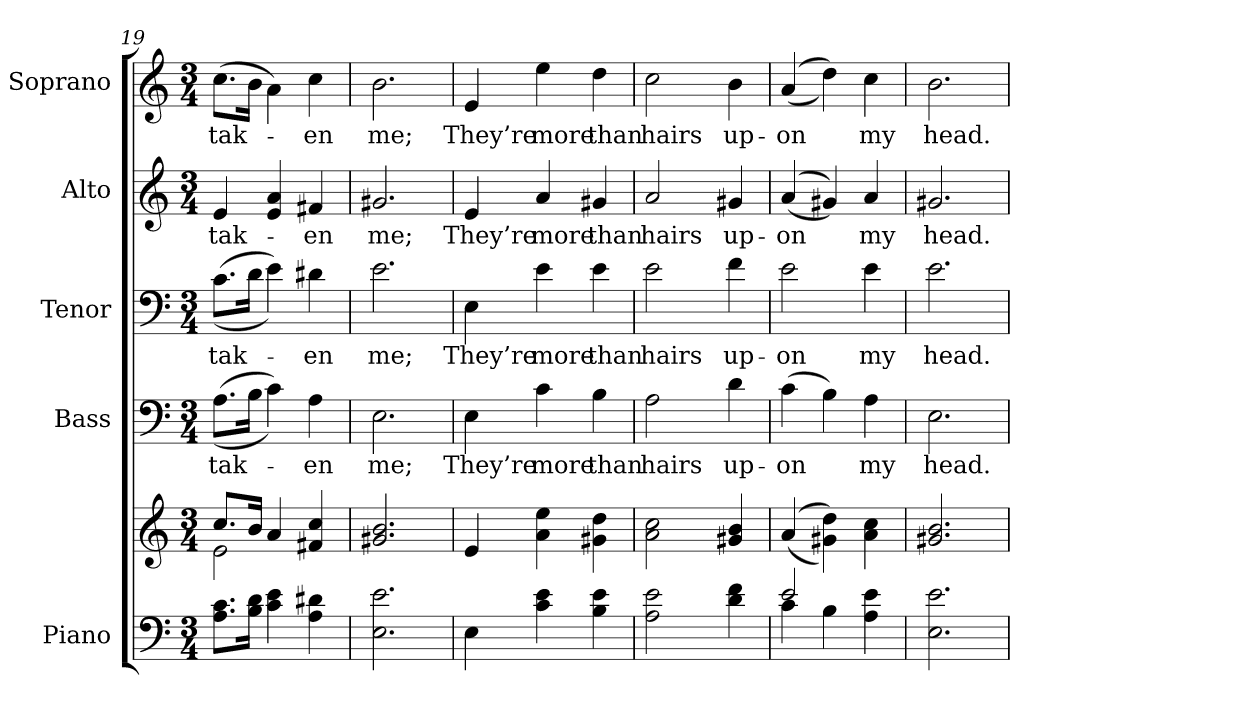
**kern	**kern	**kern	**text	**kern	**text	**kern	**text	**kern	**text
*part5	*part5	*part4	*part4	*part3	*part3	*part2	*part2	*part1	*part1
*staff6	*staff5	*staff4	*staff4	*staff3	*staff3	*staff2	*staff2	*staff1	*staff1
*I"Piano	*	*I"Bass	*	*I"Tenor	*	*I"Alto	*	*I"Soprano	*
*I'Pno.	*	*I'B.	*	*I'T.	*	*I'A.	*	*I'S.	*
!!LO:PB:g=z
*clefF4	*clefG2	*clefF4	*	*clefF4	*	*clefG2	*	*clefG2	*
*k[]	*k[]	*k[]	*	*k[]	*	*k[]	*	*k[]	*
*C:	*C:	*C:	*	*C:	*	*C:	*	*C:	*
*M3/4	*M3/4	*M3/4	*	*M3/4	*	*M3/4	*	*M3/4	*
=19	=19	=19	=19	=19	=19	=19	=19	=19	=19
*^	*^	*	*	*	*	*	*	*	*
!	!	!	!	!	!LO:LY:b:color=#000000	!	!	!	!	!	!
!	!	!	!	!	!	!	!LO:LY:b:color=#000000	!	!	!	!
!	!	!	!	!	!	!	!	!	!LO:LY:b:color=#000000	!	!
!	!	!	!	!	!	!	!	!	!	!	!LO:LY:b:color=#000000
8.Ai\ 8.ciL	2ryy	8.cci/L	2ei\	((8.Ai\L	tak-	((8.ci\L	tak-	4ei/	tak-	(8.cci\L	tak-
16Bi\ 16diJk	.	16bi/Jk	.	16Bi\Jk	.	16di\Jk	.	.	.	16bi\Jk	.
4ci\ 4ei	.	4ai/	.	4ci\))	.	4ei\))	.	4ei/ 4ai	.	4ai\)	.
!	!	!	!	!	!LO:LY:b:color=#000000	!	!	!	!	!	!
!	!	!	!	!	!	!	!LO:LY:b:color=#000000	!	!	!	!
!	!	!	!	!	!	!	!	!	!LO:LY:b:color=#000000	!	!
!	!	!	!	!	!	!	!	!	!	!	!LO:LY:b:color=#000000
4Ai\ 4d#Xi	4ryy	4f#Xi/ 4cci	4ryy	4Ai\	-en	4d#Xi\	-en	4f#Xi/	-en	4cci\	-en
*v	*v	*	*	*	*	*	*	*	*	*	*
*	*v	*v	*	*	*	*	*	*	*	*
=20	=20	=20	=20	=20	=20	=20	=20	=20	=20
*^	*^	*	*	*	*	*	*	*	*
!	!	!	!	!	!LO:LY:b:color=#000000	!	!	!	!	!	!
*v	*v	*	*	*	*	*	*	*	*	*	*
*	*v	*v	*	*	*	*	*	*	*	*
*^	*^	*	*	*	*	*	*	*	*
!	!	!	!	!	!	!	!LO:LY:b:color=#000000	!	!	!	!
*v	*v	*	*	*	*	*	*	*	*	*	*
*	*v	*v	*	*	*	*	*	*	*	*
*^	*^	*	*	*	*	*	*	*	*
!	!	!	!	!	!	!	!	!	!LO:LY:b:color=#000000	!	!
*v	*v	*	*	*	*	*	*	*	*	*	*
*	*v	*v	*	*	*	*	*	*	*	*
*^	*^	*	*	*	*	*	*	*	*
!	!	!	!	!	!	!	!	!	!	!	!LO:LY:b:color=#000000
*v	*v	*	*	*	*	*	*	*	*	*	*
*	*v	*v	*	*	*	*	*	*	*	*
2.Ei\ 2.ei	2.g#Xi/ 2.bi	2.Ei\	me;	2.ei\	me;	2.g#Xi/	me;	2.bi\	me;
=21	=21	=21	=21	=21	=21	=21	=21	=21	=21
!	!	!	!LO:LY:b:color=#000000	!	!	!	!	!	!
!	!	!	!	!	!LO:LY:b:color=#000000	!	!	!	!
!	!	!	!	!	!	!	!LO:LY:b:color=#000000	!	!
!	!	!	!	!	!	!	!	!	!LO:LY:b:color=#000000
4Ei\	4ei/	4Ei\	They’re	4Ei\	They’re	4ei/	They’re	4ei/	They’re
!	!	!	!LO:LY:b:color=#000000	!	!	!	!	!	!
!	!	!	!	!	!LO:LY:b:color=#000000	!	!	!	!
!	!	!	!	!	!	!	!LO:LY:b:color=#000000	!	!
!	!	!	!	!	!	!	!	!	!LO:LY:b:color=#000000
4ci\ 4ei	4ai\ 4eei	4ci\	more	4ei\	more	4ai/	more	4eei\	more
!	!	!	!LO:LY:b:color=#000000	!	!	!	!	!	!
!	!	!	!	!	!LO:LY:b:color=#000000	!	!	!	!
!	!	!	!	!	!	!	!LO:LY:b:color=#000000	!	!
!	!	!	!	!	!	!	!	!	!LO:LY:b:color=#000000
4Bi\ 4ei	4g#Xi\ 4ddi	4Bi\	than	4ei\	than	4g#Xi/	than	4ddi\	than
=22	=22	=22	=22	=22	=22	=22	=22	=22	=22
*^	*	*	*	*	*	*	*	*	*
!	!	!	!	!LO:LY:b:color=#000000	!	!	!	!	!	!
!	!	!	!	!	!	!LO:LY:b:color=#000000	!	!	!	!
!	!	!	!	!	!	!	!	!LO:LY:b:color=#000000	!	!
!	!	!	!	!	!	!	!	!	!	!LO:LY:b:color=#000000
2Ai\ 2ei	4ryy	2ai\ 2cci	2Ai\	hairs	2ei\	hairs	2ai/	hairs	2cci\	hairs
.	2ryy	.	.	.	.	.	.	.	.	.
!	!	!	!	!LO:LY:b:color=#000000	!	!	!	!	!	!
!	!	!	!	!	!	!LO:LY:b:color=#000000	!	!	!	!
!	!	!	!	!	!	!	!	!LO:LY:b:color=#000000	!	!
!	!	!	!	!	!	!	!	!	!	!LO:LY:b:color=#000000
4di\ 4fi	.	4g#Xi/ 4bi	4di\	up-	4fi\	up-	4g#Xi/	up-	4bi\	up-
=23	=23	=23	=23	=23	=23	=23	=23	=23	=23	=23
!	!	!	!	!LO:LY:b:color=#000000	!	!	!	!	!	!
!	!	!	!	!	!	!LO:LY:b:color=#000000	!	!	!	!
!	!	!	!	!	!	!	!	!LO:LY:b:color=#000000	!	!
!	!	!	!	!	!	!	!	!	!	!LO:LY:b:color=#000000
2ei/	4ci\	((4ai/	(4ci\	-on	2ei\	-on	((4ai/	-on	((4ai/	-on
.	4Bi\	4g#Xi\ 4ddi))	4Bi\)	.	.	.	4g#Xi/))	.	4ddi\))	.
!	!	!	!	!LO:LY:b:color=#000000	!	!	!	!	!	!
!	!	!	!	!	!	!LO:LY:b:color=#000000	!	!	!	!
!	!	!	!	!	!	!	!	!LO:LY:b:color=#000000	!	!
!	!	!	!	!	!	!	!	!	!	!LO:LY:b:color=#000000
4Ai\ 4ei	4ryy	4ai\ 4cci	4Ai\	my	4ei\	my	4ai/	my	4cci\	my
*v	*v	*	*	*	*	*	*	*	*	*
=24	=24	=24	=24	=24	=24	=24	=24	=24	=24
*^	*	*	*	*	*	*	*	*	*
!	!	!	!	!LO:LY:b:color=#000000	!	!	!	!	!	!
*v	*v	*	*	*	*	*	*	*	*	*
*^	*	*	*	*	*	*	*	*	*
!	!	!	!	!	!	!LO:LY:b:color=#000000	!	!	!	!
*v	*v	*	*	*	*	*	*	*	*	*
*^	*	*	*	*	*	*	*	*	*
!	!	!	!	!	!	!	!	!LO:LY:b:color=#000000	!	!
*v	*v	*	*	*	*	*	*	*	*	*
*^	*	*	*	*	*	*	*	*	*
!	!	!	!	!	!	!	!	!	!	!LO:LY:b:color=#000000
*v	*v	*	*	*	*	*	*	*	*	*
2.Ei\ 2.ei	2.g#Xi/ 2.bi	2.Ei\	head.	2.ei\	head.	2.g#Xi/	head.	2.bi\	head.
=	=	=	=	=	=	=	=	=	=
*-	*-	*-	*-	*-	*-	*-	*-	*-	*-
